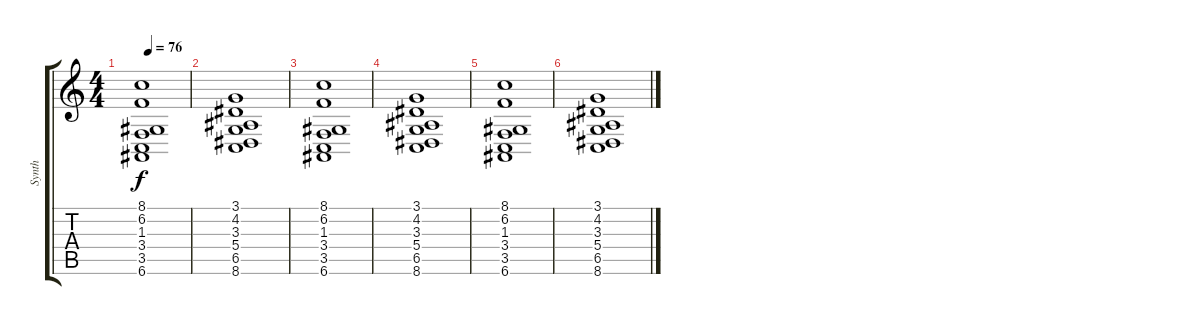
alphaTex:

\track ("Synth" "Synth") {instrument stringensemble1}
\staff {score tabs}
\tuning (E4 B3 G3 D3 A2 E2) {hide}
\ts (4 4)
\tempo 76
\clef g2
\ks c
(8.1 6.2 1.3 3.4 3.5 6.6).1{dy f} |
(3.1 4.2 3.3 5.4 6.5 8.6).1 |
(8.1 6.2 1.3 3.4 3.5 6.6).1 |
(3.1 4.2 3.3 5.4 6.5 8.6).1 |
(8.1 6.2 1.3 3.4 3.5 6.6).1 |
(3.1 4.2 3.3 5.4 6.5 8.6).1
